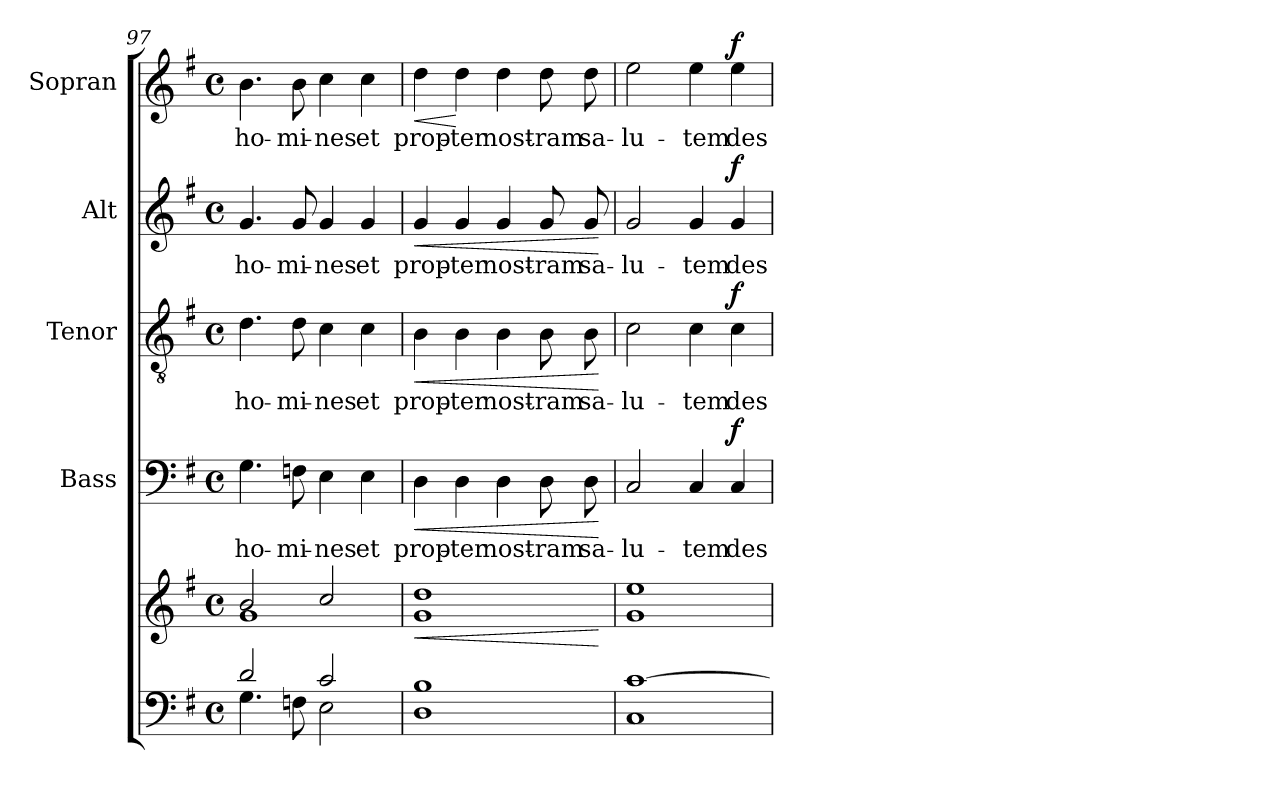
**kern	**kern	**dynam	**kern	**text	**dynam	**kern	**text	**dynam	**kern	**text	**dynam	**kern	**text	**dynam
*part5	*part5	*part5	*part4	*part4	*part4	*part3	*part3	*part3	*part2	*part2	*part2	*part1	*part1	*part1
*staff6	*staff5	*staff5/6	*staff4	*staff4	*staff4	*staff3	*staff3	*staff3	*staff2	*staff2	*staff2	*staff1	*staff1	*staff1
*	*	*	*I"Bass	*	*	*I"Tenor	*	*	*I"Alt	*	*	*I"Sopran	*	*
*	*	*	*I'B.	*	*	*I'T.	*	*	*I'A.	*	*	*I'S.	*	*
*clefF4	*clefG2	*	*clefF4	*	*	*clefGv2	*	*	*clefG2	*	*	*clefG2	*	*
*k[f#]	*k[f#]	*	*k[f#]	*	*	*k[f#]	*	*	*k[f#]	*	*	*k[f#]	*	*
*G:	*G:	*	*G:	*	*	*G:	*	*	*G:	*	*	*G:	*	*
*M4/4	*M4/4	*	*M4/4	*	*	*M4/4	*	*	*M4/4	*	*	*M4/4	*	*
*met(c)	*met(c)	*	*met(c)	*	*	*met(c)	*	*	*met(c)	*	*	*met(c)	*	*
=97	=97	=97	=97	=97	=97	=97	=97	=97	=97	=97	=97	=97	=97	=97
*^	*^	*	*	*	*	*	*	*	*	*	*	*	*	*
!	!	!	!	!	!	!LO:LY:b	!	!	!LO:LY:b	!	!	!LO:LY:b	!	!	!LO:LY:b	!
2d/	4.G\	2b/	1g	.	4.G\	ho-	.	4.d\	ho-	.	4.g/	ho-	.	4.b\	ho-	.
!	!	!	!	!	!	!LO:LY:b	!	!	!LO:LY:b	!	!	!LO:LY:b	!	!	!LO:LY:b	!
.	8Fn\	.	.	.	8Fn\	-mi-	.	8d\	-mi-	.	8g/	-mi-	.	8b\	-mi-	.
!	!	!	!	!	!	!LO:LY:b	!	!	!LO:LY:b	!	!	!LO:LY:b	!	!	!LO:LY:b	!
2c/	2E\	2cc/	.	.	4E\	-nes	.	4c\	-nes	.	4g/	-nes	.	4cc\	-nes	.
!	!	!	!	!	!	!LO:LY:b	!	!	!LO:LY:b	!	!	!LO:LY:b	!	!	!LO:LY:b	!
.	.	.	.	.	4E\	et	.	4c\	et	.	4g/	et	.	4cc\	et	.
=98	=98	=98	=98	=98	=98	=98	=98	=98	=98	=98	=98	=98	=98	=98	=98	=98
!	!	!	!	!LO:HP:b	!	!LO:LY:b	!LO:HP:b	!	!LO:LY:b	!LO:HP:b	!	!LO:LY:b	!LO:HP:b	!	!LO:LY:b	!LO:HP:b
1B	1D	1dd	1g	<	4D\	prop-	<	4B\	prop-	<	4g/	prop-	<	4dd\	prop-	<
!	!	!	!	!	!	!LO:LY:b	!	!	!LO:LY:b	!	!	!LO:LY:b	!	!	!LO:LY:b	!
.	.	.	.	.	4D\	-ter	.	4B\	-ter	.	4g/	-ter	.	4dd\	-ter	[
!	!	!	!	!	!	!LO:LY:b	!	!	!LO:LY:b	!	!	!LO:LY:b	!	!	!LO:LY:b	!
.	.	.	.	.	4D\	nost-	.	4B\	nost-	.	4g/	nost-	.	4dd\	nost-	.
!	!	!	!	!	!	!LO:LY:b	!	!	!LO:LY:b	!	!	!LO:LY:b	!	!	!LO:LY:b	!
.	.	.	.	.	8D\	-ram	.	8B\	-ram	.	8g/	-ram	.	8dd\	-ram	.
!	!	!	!	!	!	!LO:LY:b	!	!	!LO:LY:b	!	!	!LO:LY:b	!	!	!LO:LY:b	!
.	.	.	.	.	8D\	sa-	.	8B\	sa-	.	8g/	sa-	.	8dd\	sa-	.
*v	*v	*	*	*	*	*	*	*	*	*	*	*	*	*	*	*
*	*v	*v	*	*	*	*	*	*	*	*	*	*	*	*	*
.	.	[	.	.	[	.	.	[	.	.	[	.	.	.
=99	=99	=99	=99	=99	=99	=99	=99	=99	=99	=99	=99	=99	=99	=99
*^	*^	*	*	*	*	*	*	*	*	*	*	*	*	*
!	!	!	!	!	!	!LO:LY:b	!	!	!LO:LY:b	!	!	!LO:LY:b	!	!	!LO:LY:b	!
[>1c	1C	1ee	1g	.	2C/	-lu-	.	2c\	-lu-	.	2g/	-lu-	.	2ee\	-lu-	.
!	!	!	!	!	!	!LO:LY:b	!	!	!LO:LY:b	!	!	!LO:LY:b	!	!	!LO:LY:b	!
.	.	.	.	.	4C/	-tem	.	4c\	-tem	.	4g/	-tem	.	4ee\	-tem	.
!	!	!	!	!	!	!LO:LY:b	!LO:DY:a	!	!LO:LY:b	!LO:DY:a	!	!LO:LY:b	!LO:DY:a	!	!LO:LY:b	!LO:DY:a
.	.	.	.	.	4C/	des-	f	4c\	des-	f	4g/	des-	f	4ee\	des-	f
*v	*v	*	*	*	*	*	*	*	*	*	*	*	*	*	*	*
*	*v	*v	*	*	*	*	*	*	*	*	*	*	*	*	*
=	=	=	=	=	=	=	=	=	=	=	=	=	=	=
*-	*-	*-	*-	*-	*-	*-	*-	*-	*-	*-	*-	*-	*-	*-
